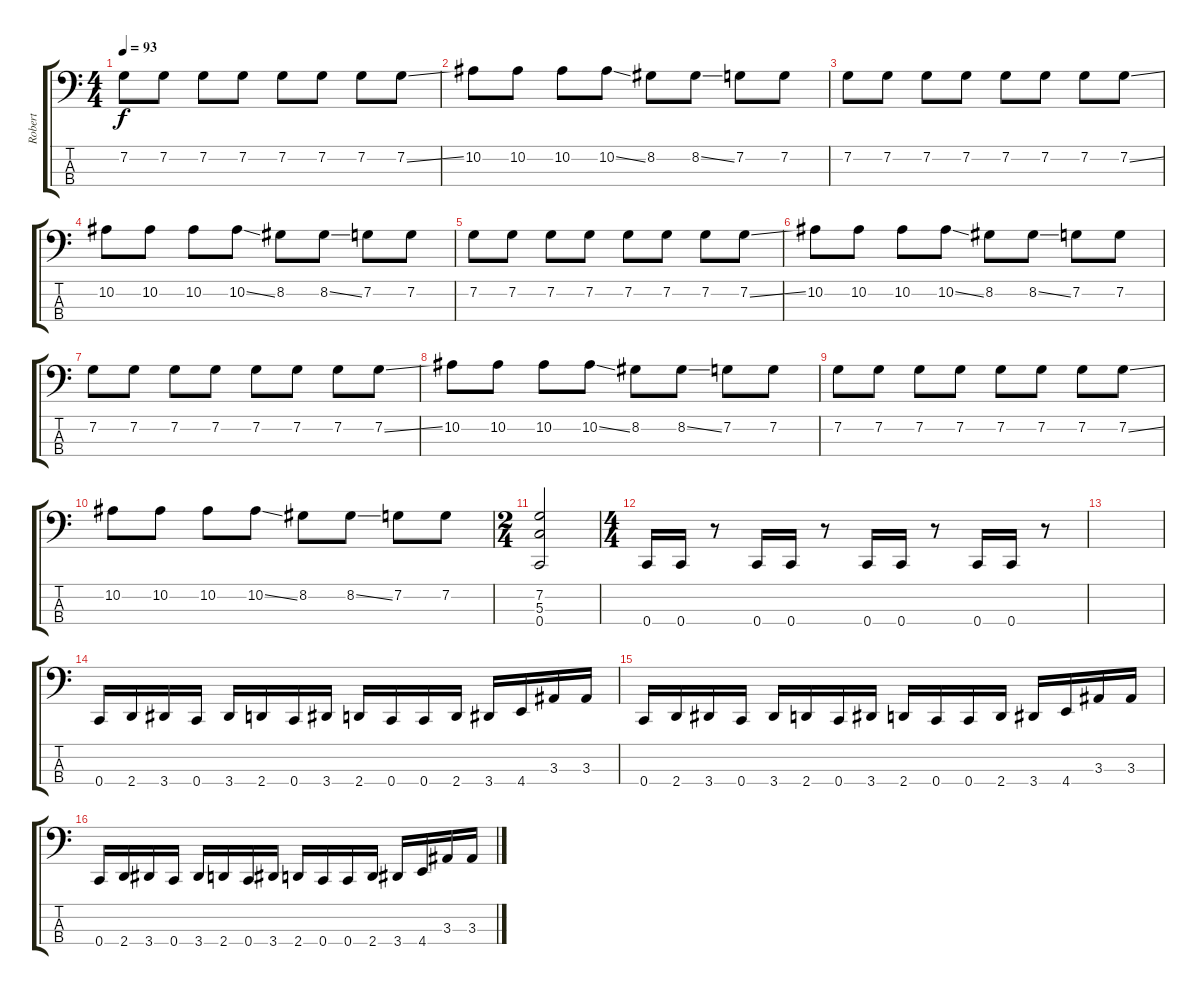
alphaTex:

\track ("Robert" "Robert") {instrument electricbassfinger}
\staff {score tabs}
\tuning (F2 C2 G1 C1) {hide}
\ts (4 4)
\tempo 93
\clef f4
\ks c
7.2.8{dy f} 7.2.8 7.2.8 7.2.8 7.2.8 7.2.8 7.2.8 7.2{ss}.8 |
10.2.8 10.2.8 10.2.8 10.2{ss}.8 8.2.8 8.2{ss}.8 7.2.8 7.2.8 |
7.2.8 7.2.8 7.2.8 7.2.8 7.2.8 7.2.8 7.2.8 7.2{ss}.8 |
10.2.8 10.2.8 10.2.8 10.2{ss}.8 8.2.8 8.2{ss}.8 7.2.8 7.2.8 |
7.2.8 7.2.8 7.2.8 7.2.8 7.2.8 7.2.8 7.2.8 7.2{ss}.8 |
10.2.8 10.2.8 10.2.8 10.2{ss}.8 8.2.8 8.2{ss}.8 7.2.8 7.2.8 |
7.2.8 7.2.8 7.2.8 7.2.8 7.2.8 7.2.8 7.2.8 7.2{ss}.8 |
10.2.8 10.2.8 10.2.8 10.2{ss}.8 8.2.8 8.2{ss}.8 7.2.8 7.2.8 |
7.2.8 7.2.8 7.2.8 7.2.8 7.2.8 7.2.8 7.2.8 7.2{ss}.8 |
10.2.8 10.2.8 10.2.8 10.2{ss}.8 8.2.8 8.2{ss}.8 7.2.8 7.2.8 |
\ts (2 4)
(7.2 5.3 0.4).2 |
\ts (4 4)
0.4.16 0.4.16 r.8 0.4.16 0.4.16 r.8 0.4.16 0.4.16 r.8 0.4.16 0.4.16 r.8 |
|
0.4.16 2.4.16 3.4.16 0.4.16 3.4.16 2.4.16 0.4.16 3.4.16 2.4.16 0.4.16 0.4.16 2.4.16 3.4.16 4.4.16 3.3.16 3.3.16 |
0.4.16 2.4.16 3.4.16 0.4.16 3.4.16 2.4.16 0.4.16 3.4.16 2.4.16 0.4.16 0.4.16 2.4.16 3.4.16 4.4.16 3.3.16 3.3.16 |
0.4.16 2.4.16 3.4.16 0.4.16 3.4.16 2.4.16 0.4.16 3.4.16 2.4.16 0.4.16 0.4.16 2.4.16 3.4.16 4.4.16 3.3.16 3.3.16
